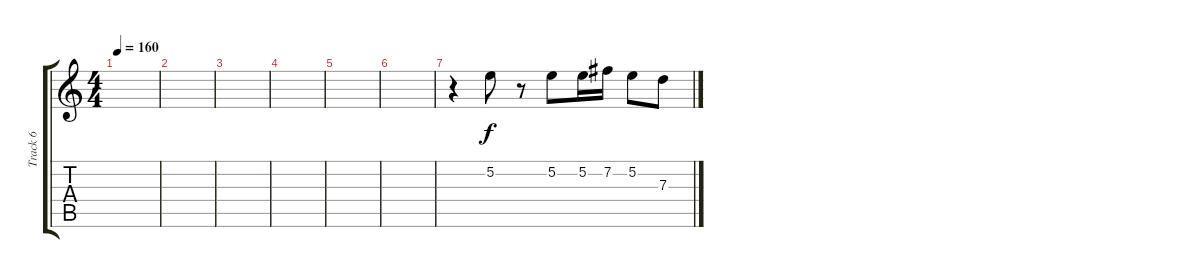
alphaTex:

\track ("Track 6" "Track 6") {instrument overdrivenguitar}
\staff {score tabs}
\tuning (E4 B3 G3 D3 A2 E2) {hide}
\ts (4 4)
\tempo 160
\clef g2
\ks c
|
|
|
|
|
|
r.4 5.2.8 r.8 5.2.8 5.2.16 7.2.16 5.2.8 7.3.8
